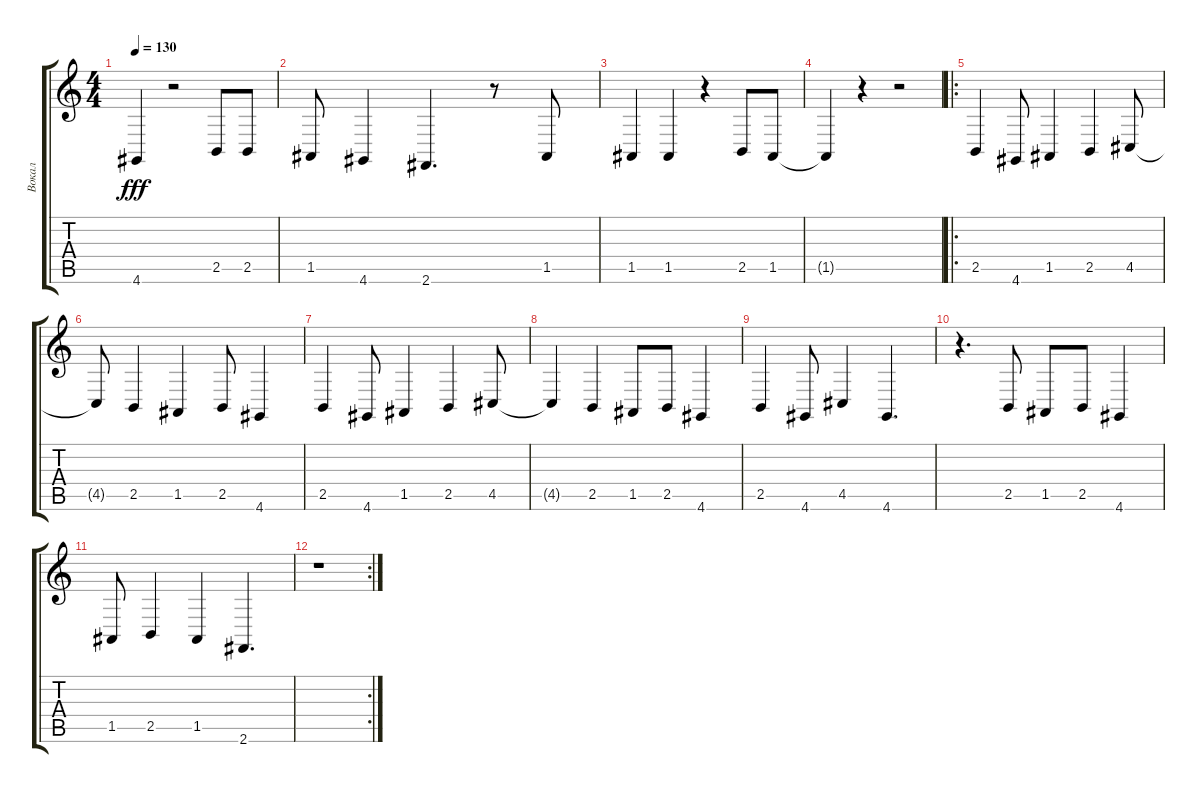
\track ("Вокал" "Вокал") {instrument trumpet}
\staff {score tabs}
\tuning (E4 B3 G3 D3 A2 E2) {hide}
\ts (4 4)
\tempo 130
\clef g2
\ks c
4.6{t}.4{dy fff} r.2 2.5.8 2.5.8 |
1.5.8 4.6.4 2.6.4{d} r.8 1.5.8 |
1.5.4 1.5.4 r.4 2.5.8 1.5.8 |
1.5{t}.4 r.4 r.2 |
\ro
2.5.4 4.6.8 1.5.4 2.5.4 4.5.8 |
4.5{t}.8 2.5.4 1.5.4 2.5.8 4.6.4 |
2.5.4 4.6.8 1.5.4 2.5.4 4.5.8 |
4.5{t}.4 2.5.4 1.5.8 2.5.8 4.6.4 |
2.5.4 4.6.8 4.5.4 4.6.4{d} |
r.4{d} 2.5.8 1.5.8 2.5.8 4.6.4 |
1.5.8 2.5.4 1.5.4 2.6.4{d} |
\rc 2
r.1
